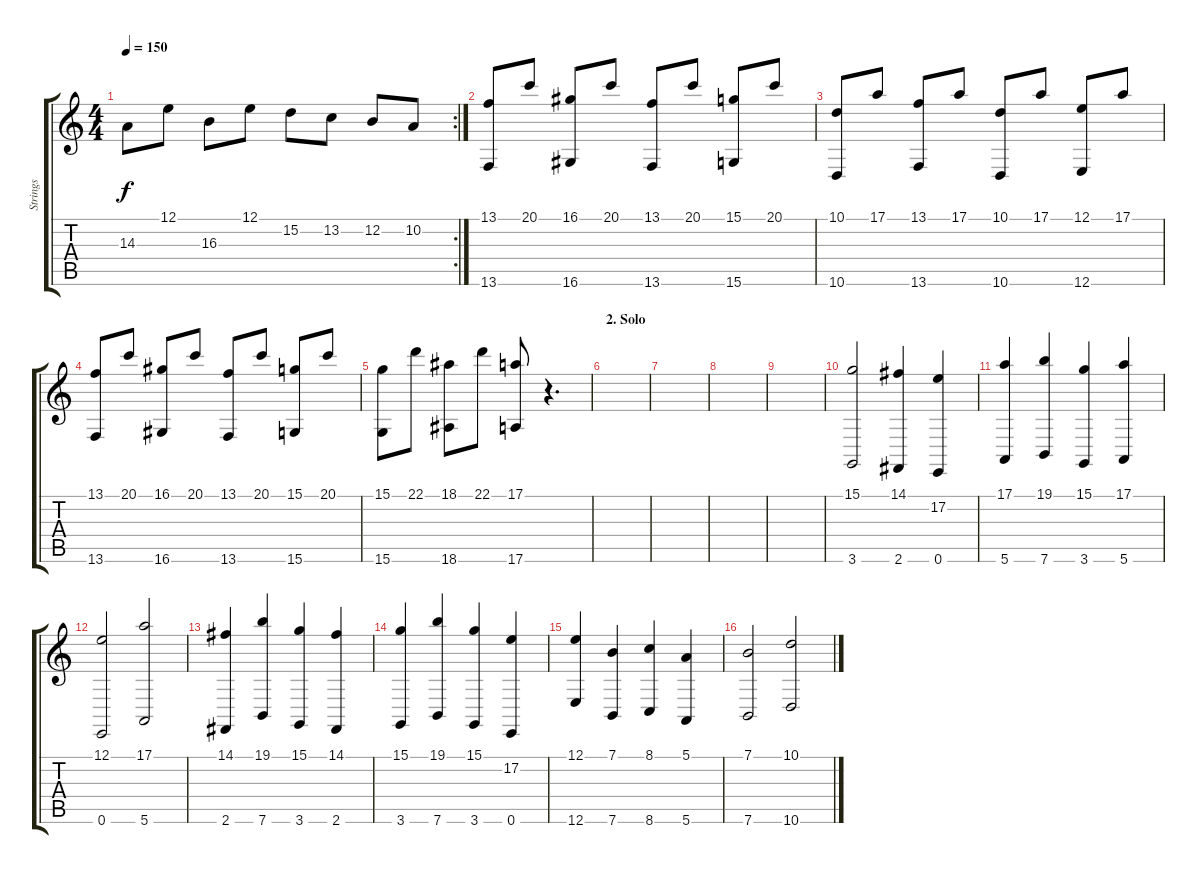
\track ("Strings" "Strings") {instrument stringensemble1}
\staff {score tabs}
\tuning (E4 B3 G3 D3 A2 E2) {hide}
\rc 2
\ts (4 4)
\tempo 150
\clef g2
\ks c
14.3.8{dy f} 12.1.8 16.3.8 12.1.8 15.2.8 13.2.8 12.2.8 10.2.8 |
(13.1 13.6).8 20.1.8 (16.1 16.6).8 20.1.8 (13.1 13.6).8 20.1.8 (15.1 15.6).8 20.1.8 |
(10.1 10.6).8 17.1.8 (13.1 13.6).8 17.1.8 (10.1 10.6).8 17.1.8 (12.1 12.6).8 17.1.8 |
(13.1 13.6).8 20.1.8 (16.1 16.6).8 20.1.8 (13.1 13.6).8 20.1.8 (15.1 15.6).8 20.1.8 |
(15.1 15.6).8 22.1.8 (18.1 18.6).8 22.1.8 (17.1 17.6).8 r.4{d} |
\section ("" "2. Solo")
|
|
|
|
(15.1 3.6).2 (14.1 2.6).4 (17.2 0.6).4 |
(17.1 5.6).4 (19.1 7.6).4 (15.1 3.6).4 (17.1 5.6).4 |
(12.1 0.6).2 (17.1 5.6).2 |
(14.1 2.6).4 (19.1 7.6).4 (15.1 3.6).4 (14.1 2.6).4 |
(15.1 3.6).4 (19.1 7.6).4 (15.1 3.6).4 (17.2 0.6).4 |
(12.1 12.6).4 (7.1 7.6).4 (8.1 8.6).4 (5.1 5.6).4 |
(7.1 7.6).2 (10.1 10.6).2
